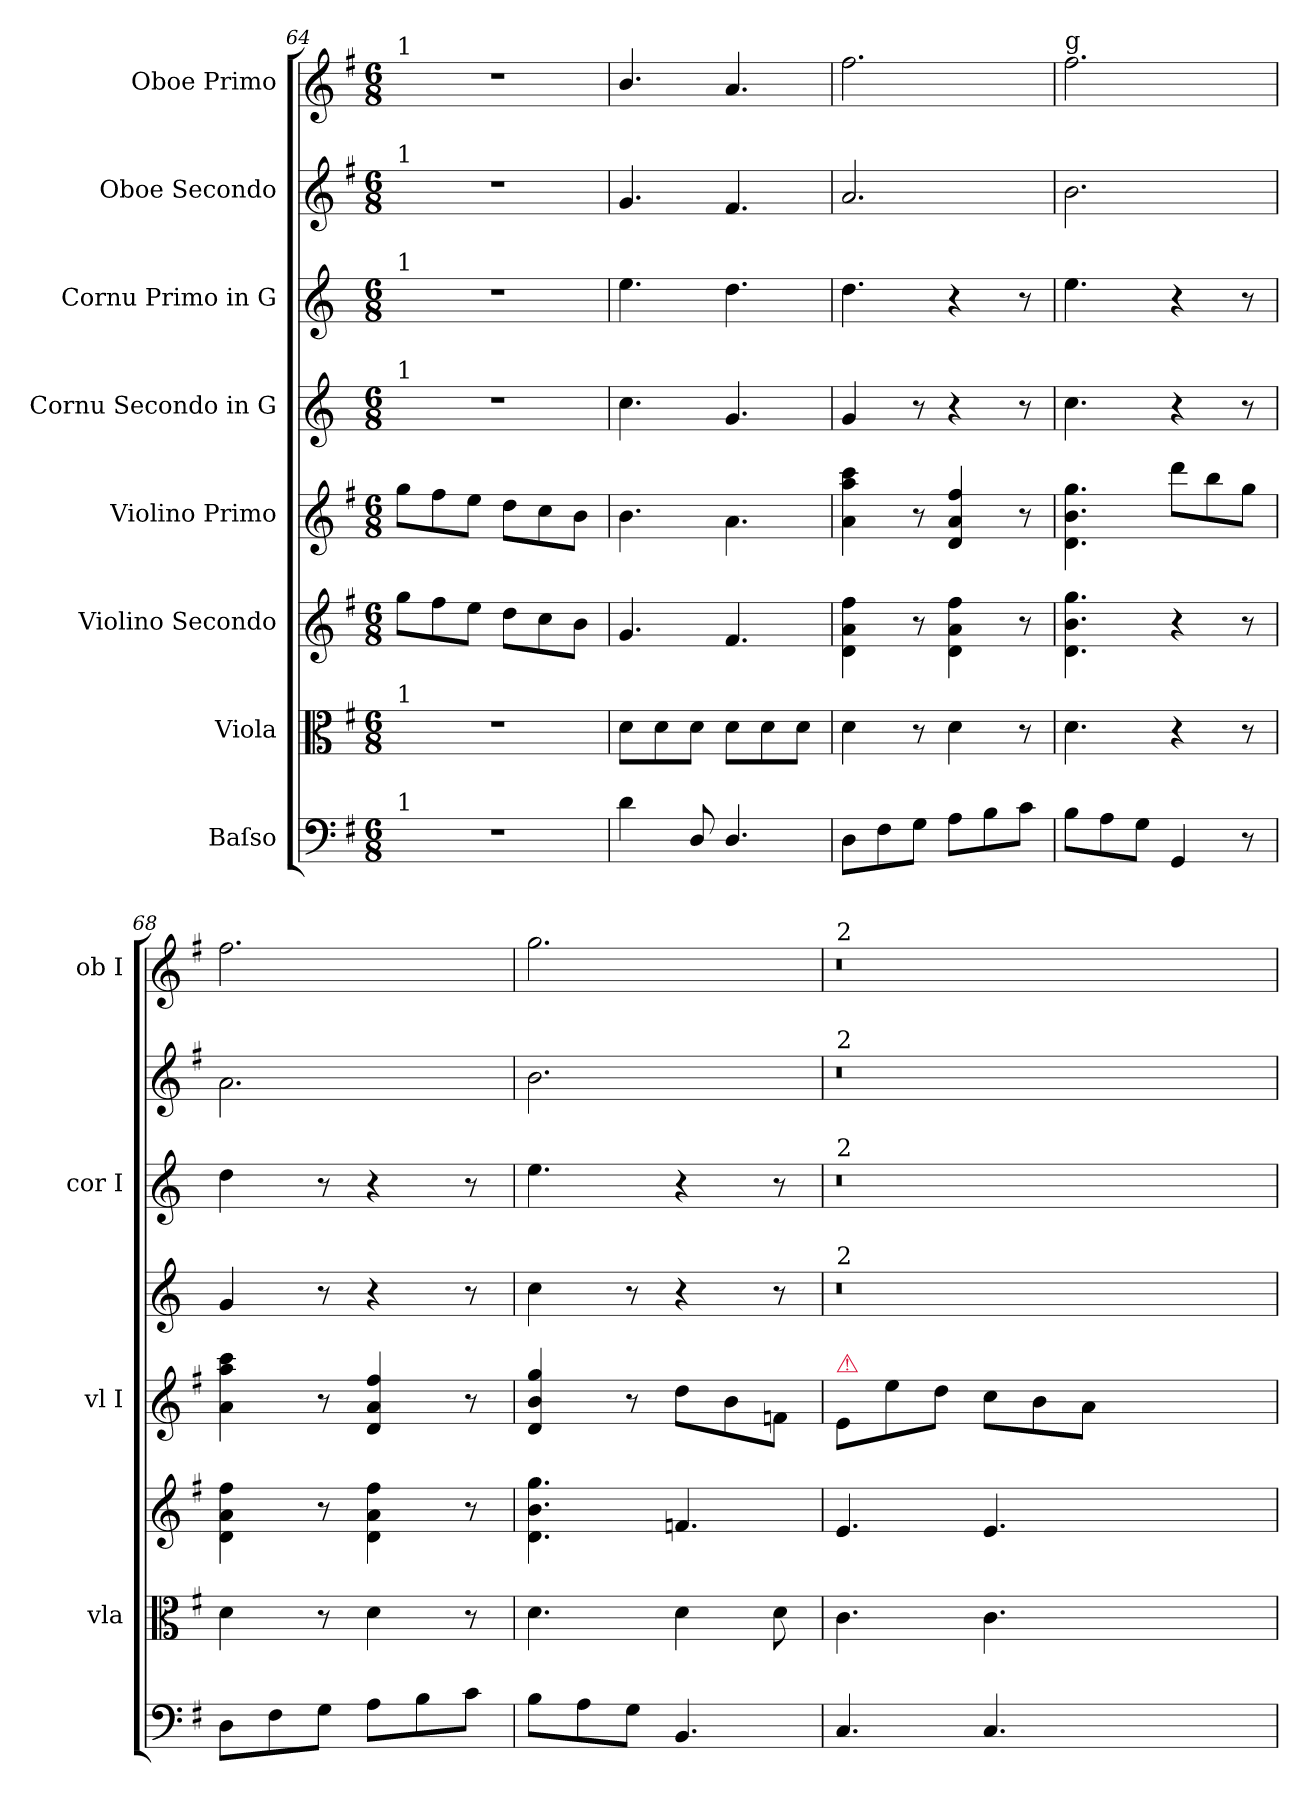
**kern	**kern	**kern	**kern	**kern	**kern	**kern	**kern
*part8	*part7	*part6	*part5	*part4	*part3	*part2	*part1
*staff8	*staff7	*staff6	*staff5	*staff4	*staff3	*staff2	*staff1
*I"Baſso	*I"Viola	*I"Violino Secondo	*I"Violino Primo	*I"Cornu Secondo in G	*I"Cornu Primo in G	*I"Oboe Secondo	*I"Oboe Primo
*	*I'vla	*	*I'vl I	*	*I'cor I	*	*I'ob I
*clefF4	*clefC3	*clefG2	*clefG2	*clefG2	*clefG2	*clefG2	*clefG2
*	*	*	*	*ITrd3c5	*ITrd3c5	*	*
*k[f#]	*k[f#]	*k[f#]	*k[f#]	*k[f#]	*k[f#]	*k[f#]	*k[f#]
*G:	*G:	*G:	*G:	*G:	*G:	*G:	*G:
*M6/8	*M6/8	*M6/8	*M6/8	*M6/8	*M6/8	*M6/8	*M6/8
=64	=64	=64	=64	=64	=64	=64	=64
!	!	!	!	!	!	!	!LO:TX:a:t=1
!	!	!	!	!	!	!LO:TX:a:t=1	!
!	!	!	!	!	!LO:TX:a:t=1	!	!
!	!	!	!	!LO:TX:a:t=1	!	!	!
!	!LO:TX:a:t=1	!	!	!	!	!	!
!LO:TX:a:t=1	!	!	!	!	!	!	!
2.r	2.r	8gg\L	8gg\L	2.r	2.r	2.r	2.r
.	.	8ff#\	8ff#\	.	.	.	.
.	.	8ee\J	8ee\J	.	.	.	.
.	.	8dd\L	8dd\L	.	.	.	.
.	.	8cc\	8cc\	.	.	.	.
.	.	8b\J	8b\J	.	.	.	.
=65	=65	=65	=65	=65	=65	=65	=65
4d\	8d\L	4.g/	4.b\	4.g\	4.b\	4.g/	4.b/
.	8d\	.	.	.	.	.	.
8D/	8d\J	.	.	.	.	.	.
4.D/	8d\L	4.f#/	4.a\	4.d/	4.a\	4.f#/	4.a/
.	8d\	.	.	.	.	.	.
.	8d\J	.	.	.	.	.	.
=66	=66	=66	=66	=66	=66	=66	=66
8D\L	4d\	4d\ 4a\ 4ff#\	4a\ 4aa\ 4ccc\	4d/	4.a\	2.a/	2.ff#\
8F#\	.	.	.	.	.	.	.
8G\J	8r	8r	8r	8r	.	.	.
8A\L	4d\	4d\ 4a\ 4ff#\	4d/ 4a/ 4ff#/	4r	4r	.	.
8B\	.	.	.	.	.	.	.
8c\J	8r	8r	8r	8r	8r	.	.
=67	=67	=67	=67	=67	=67	=67	=67
!	!	!	!	!	!	!	!LO:TX:a:t=g
8B\L	4.d\	4.d\ 4.b\ 4.gg\	4.d\ 4.b\ 4.gg\	4.g\	4.b\	2.b\	2.ff#\
8A\	.	.	.	.	.	.	.
8G\J	.	.	.	.	.	.	.
4GG/	4r	4r	8ddd\L	4r	4r	.	.
.	.	.	8bb\	.	.	.	.
8r	8r	8r	8gg\J	8r	8r	.	.
=68	=68	=68	=68	=68	=68	=68	=68
8D\L	4d\	4d\ 4a\ 4ff#\	4a\ 4aa\ 4ccc\	4d/	4a\	2.a\	2.ff#\
8F#\	.	.	.	.	.	.	.
8G\J	8r	8r	8r	8r	8r	.	.
8A\L	4d\	4d\ 4a\ 4ff#\	4d/ 4a/ 4ff#/	4r	4r	.	.
8B\	.	.	.	.	.	.	.
8c\J	8r	8r	8r	8r	8r	.	.
=69	=69	=69	=69	=69	=69	=69	=69
8B\L	4.d\	4.d\ 4.b\ 4.gg\	4d/ 4b/ 4gg/	4g\	4.b\	2.b\	2.gg\
8A\	.	.	.	.	.	.	.
8G\J	.	.	8r	8r	.	.	.
4.BB/	4d\	4.fn/	8dd\L	4r	4r	.	.
.	.	.	8b\	.	.	.	.
.	8d\	.	8fn\J	8r	8r	.	.
=70	=70	=70	=70	=70	=70	=70	=70
!	!	!	!	!	!	!	!LO:TX:a:t=2
!	!	!	!	!	!	!LO:TX:a:t=2	!
!	!	!	!	!	!LO:TX:a:t=2	!	!
!	!	!	!	!LO:TX:a:t=2	!	!	!
!	!	!	!LO:TX:a:color=crimson:t=⚠	!	!	!	!
!	!	!	!	!LO:N:vis=0	!LO:N:vis=0	!LO:N:vis=0	!LO:N:vis=0
4.C/	4.c\	4.e/	8e/L	1.r	1.r	1.r	1.r
.	.	.	8ee\	.	.	.	.
.	.	.	8dd\J	.	.	.	.
4.C/	4.c\	4.e/	8cc\L	.	.	.	.
.	.	.	8b\	.	.	.	.
.	.	.	8a\J	.	.	.	.
2.ryy	2.ryy	2.ryy	2.ryy	.	.	.	.
=	=	=	=	=	=	=	=
*-	*-	*-	*-	*-	*-	*-	*-
